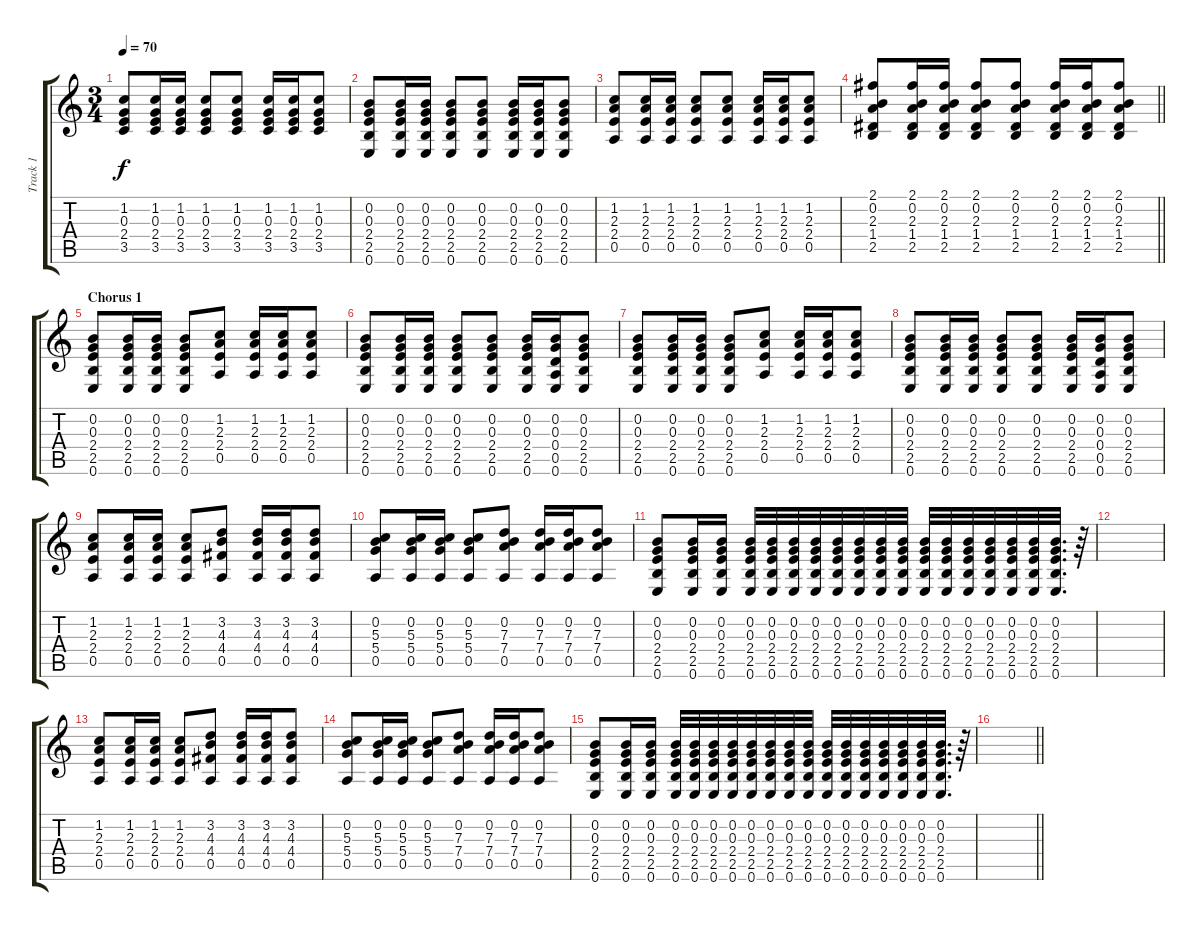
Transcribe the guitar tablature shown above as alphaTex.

\track ("Track 1" "Track 1") {instrument acousticguitarsteel}
\staff {score tabs}
\tuning (E4 B3 G3 D3 A2 E2) {hide}
\ts (3 4)
\tempo 70
\clef g2
\ks c
(1.2 0.3 2.4 3.5).8{dy f} (1.2 0.3 2.4 3.5).16 (1.2 0.3 2.4 3.5).16 (1.2 0.3 2.4 3.5).8 (1.2 0.3 2.4 3.5).8 (1.2 0.3 2.4 3.5).16 (1.2 0.3 2.4 3.5).16 (1.2 0.3 2.4 3.5).8 |
(0.2 0.3 2.4 2.5 0.6).8 (0.2 0.3 2.4 2.5 0.6).16 (0.2 0.3 2.4 2.5 0.6).16 (0.2 0.3 2.4 2.5 0.6).8 (0.2 0.3 2.4 2.5 0.6).8 (0.2 0.3 2.4 2.5 0.6).16 (0.2 0.3 2.4 2.5 0.6).16 (0.2 0.3 2.4 2.5 0.6).8 |
(1.2 2.3 2.4 0.5).8 (1.2 2.3 2.4 0.5).16 (1.2 2.3 2.4 0.5).16 (1.2 2.3 2.4 0.5).8 (1.2 2.3 2.4 0.5).8 (1.2 2.3 2.4 0.5).16 (1.2 2.3 2.4 0.5).16 (1.2 2.3 2.4 0.5).8 |
\barLineRight lightlight
(2.1 0.2 2.3 1.4 2.5).8 (2.1 0.2 2.3 1.4 2.5).16 (2.1 0.2 2.3 1.4 2.5).16 (2.1 0.2 2.3 1.4 2.5).8 (2.1 0.2 2.3 1.4 2.5).8 (2.1 0.2 2.3 1.4 2.5).16 (2.1 0.2 2.3 1.4 2.5).16 (2.1 0.2 2.3 1.4 2.5).8 |
\section ("" "Chorus 1")
(0.2 0.3 2.4 2.5 0.6).8 (0.2 0.3 2.4 2.5 0.6).16 (0.2 0.3 2.4 2.5 0.6).16 (0.2 0.3 2.4 2.5 0.6).8 (1.2 2.3 2.4 0.5).8 (1.2 2.3 2.4 0.5).16 (1.2 2.3 2.4 0.5).16 (1.2 2.3 2.4 0.5).8 |
(0.2 0.3 2.4 2.5 0.6).8 (0.2 0.3 2.4 2.5 0.6).16 (0.2 0.3 2.4 2.5 0.6).16 (0.2 0.3 2.4 2.5 0.6).8 (0.2 0.3 2.4 2.5 0.6).8 (0.2 0.3 2.4 2.5 0.6).16 (0.2 0.3 0.4 0.5 0.6).16 (0.2 0.3 2.4 2.5 0.6).8 |
(0.2 0.3 2.4 2.5 0.6).8 (0.2 0.3 2.4 2.5 0.6).16 (0.2 0.3 2.4 2.5 0.6).16 (0.2 0.3 2.4 2.5 0.6).8 (1.2 2.3 2.4 0.5).8 (1.2 2.3 2.4 0.5).16 (1.2 2.3 2.4 0.5).16 (1.2 2.3 2.4 0.5).8 |
(0.2 0.3 2.4 2.5 0.6).8 (0.2 0.3 2.4 2.5 0.6).16 (0.2 0.3 2.4 2.5 0.6).16 (0.2 0.3 2.4 2.5 0.6).8 (0.2 0.3 2.4 2.5 0.6).8 (0.2 0.3 2.4 2.5 0.6).16 (0.2 0.3 0.4 0.5 0.6).16 (0.2 0.3 2.4 2.5 0.6).8 |
(1.2 2.3 2.4 0.5).8 (1.2 2.3 2.4 0.5).16 (1.2 2.3 2.4 0.5).16 (1.2 2.3 2.4 0.5).8 (3.2 4.3 4.4 0.5).8 (3.2 4.3 4.4 0.5).16 (3.2 4.3 4.4 0.5).16 (3.2 4.3 4.4 0.5).8 |
(0.2 5.3 5.4 0.5).8 (0.2 5.3 5.4 0.5).16 (0.2 5.3 5.4 0.5).16 (0.2 5.3 5.4 0.5).8 (0.2 7.3 7.4 0.5).8 (0.2 7.3 7.4 0.5).16 (0.2 7.3 7.4 0.5).16 (0.2 7.3 7.4 0.5).8 |
(0.2 0.3 2.4 2.5 0.6).8 (0.2 0.3 2.4 2.5 0.6).16 (0.2 0.3 2.4 2.5 0.6).16 (0.2 0.3 2.4 2.5 0.6).32 (0.2 0.3 2.4 2.5 0.6).32 (0.2 0.3 2.4 2.5 0.6).32 (0.2 0.3 2.4 2.5 0.6).32 (0.2 0.3 2.4 2.5 0.6).32 (0.2 0.3 2.4 2.5 0.6).32 (0.2 0.3 2.4 2.5 0.6).32 (0.2 0.3 2.4 2.5 0.6).32 (0.2 0.3 2.4 2.5 0.6).32 (0.2 0.3 2.4 2.5 0.6).32 (0.2 0.3 2.4 2.5 0.6).32 (0.2 0.3 2.4 2.5 0.6).32 (0.2 0.3 2.4 2.5 0.6).32 (0.2 0.3 2.4 2.5 0.6).32 (0.2 0.3 2.4 2.5 0.6).32{d} r.64 |
|
(1.2 2.3 2.4 0.5).8 (1.2 2.3 2.4 0.5).16 (1.2 2.3 2.4 0.5).16 (1.2 2.3 2.4 0.5).8 (3.2 4.3 4.4 0.5).8 (3.2 4.3 4.4 0.5).16 (3.2 4.3 4.4 0.5).16 (3.2 4.3 4.4 0.5).8 |
(0.2 5.3 5.4 0.5).8 (0.2 5.3 5.4 0.5).16 (0.2 5.3 5.4 0.5).16 (0.2 5.3 5.4 0.5).8 (0.2 7.3 7.4 0.5).8 (0.2 7.3 7.4 0.5).16 (0.2 7.3 7.4 0.5).16 (0.2 7.3 7.4 0.5).8 |
(0.2 0.3 2.4 2.5 0.6).8 (0.2 0.3 2.4 2.5 0.6).16 (0.2 0.3 2.4 2.5 0.6).16 (0.2 0.3 2.4 2.5 0.6).32 (0.2 0.3 2.4 2.5 0.6).32 (0.2 0.3 2.4 2.5 0.6).32 (0.2 0.3 2.4 2.5 0.6).32 (0.2 0.3 2.4 2.5 0.6).32 (0.2 0.3 2.4 2.5 0.6).32 (0.2 0.3 2.4 2.5 0.6).32 (0.2 0.3 2.4 2.5 0.6).32 (0.2 0.3 2.4 2.5 0.6).32 (0.2 0.3 2.4 2.5 0.6).32 (0.2 0.3 2.4 2.5 0.6).32 (0.2 0.3 2.4 2.5 0.6).32 (0.2 0.3 2.4 2.5 0.6).32 (0.2 0.3 2.4 2.5 0.6).32 (0.2 0.3 2.4 2.5 0.6).32{d} r.64 |
\barLineRight lightlight
